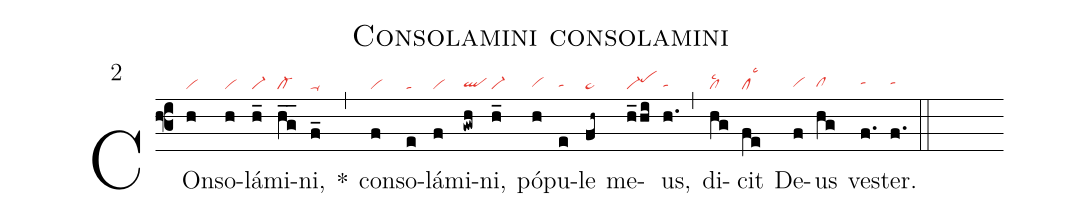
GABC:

name: Consolamini consolamini;
mode: 2;
nabc-lines: 1;
%%
(f3)
COn(h|vi)so(h|vi)lá(h_|vi-)mi(hg__|cl-)ni,(f_|ta-) *(,)
con(f|vi)so(e|ta)lá(f|vi)mi(gwh|qlhg)ni,(h_|vi-) pó(h|vihg)pu(e|tahg)le(fh~|ta>) me(h_hi|vi-pehi)us,(h.|tahg) (,)
di(hg|cllsc2)cit(fe|cllsc3) De(f|vihg)us(hg|clhg) ves(f.|tahh)ter.(f.|tahh) (::)
